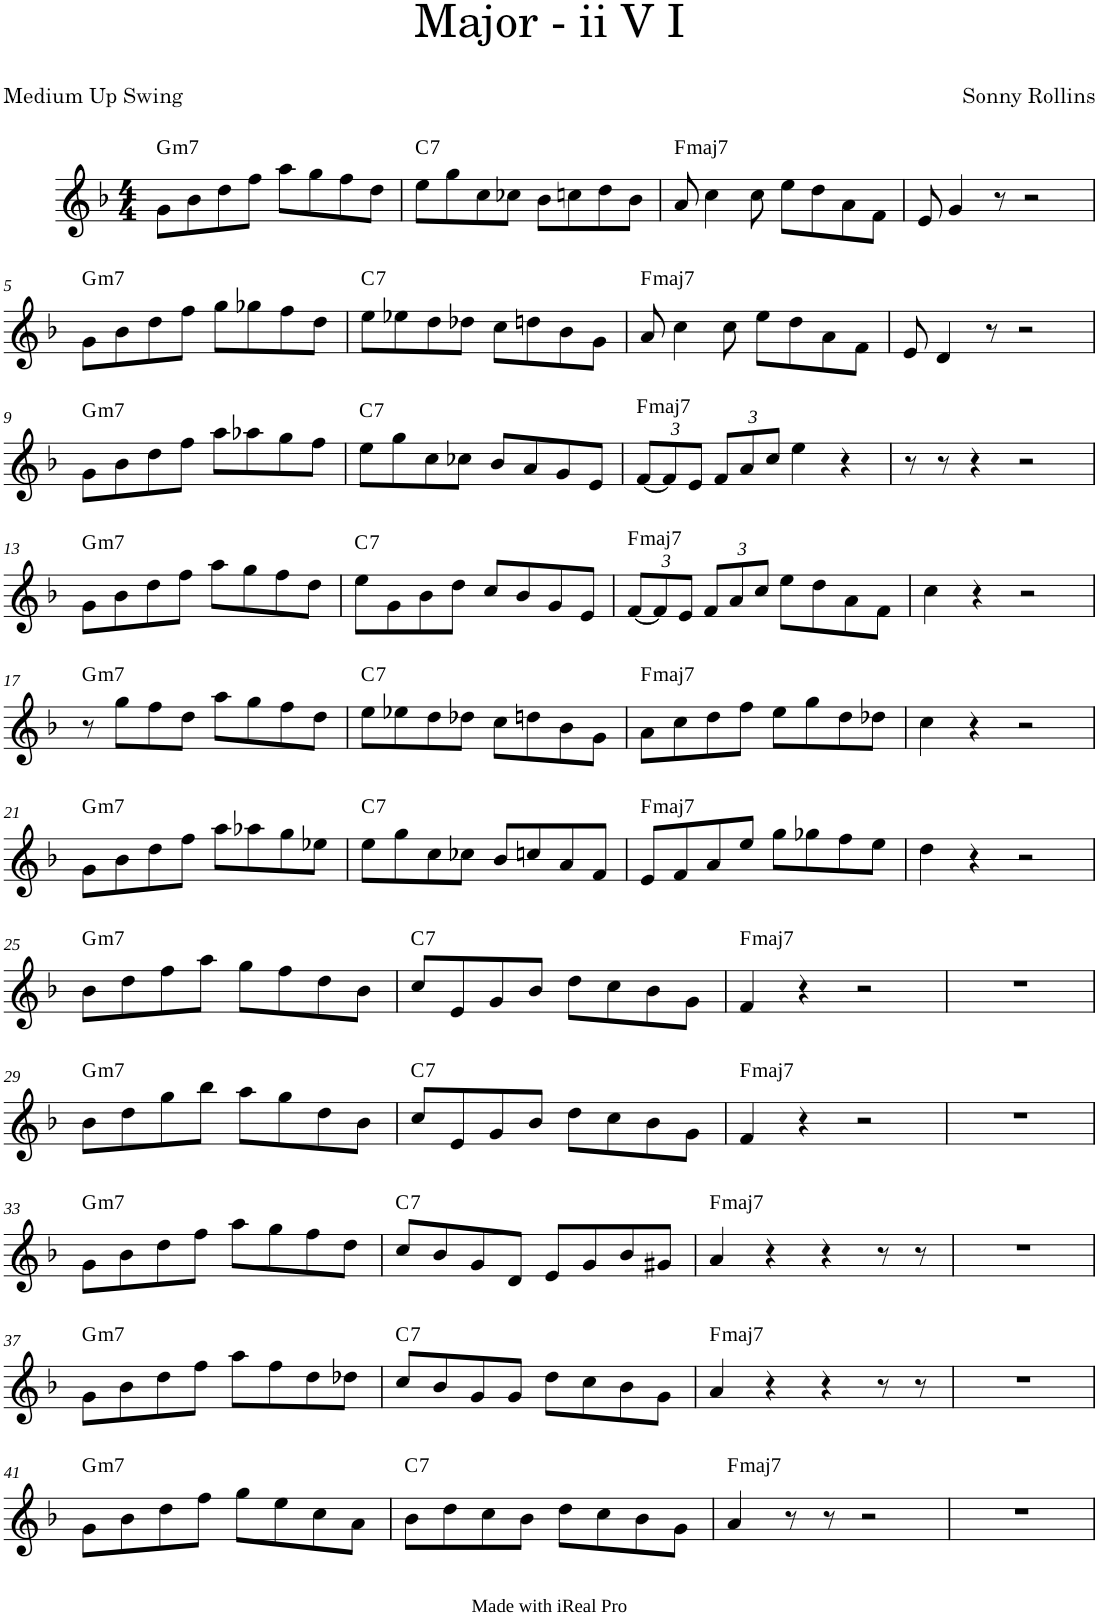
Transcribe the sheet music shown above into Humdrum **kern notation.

**kern	**harte
*part1	*part1
*staff1	*
*I"Lead sheet	*
*clefG2	*
*k[b-]	*
*M4/4	*
=1	=1
!	!LO:H:kt=m7
8g\L	G:min7
8b-\	.
8dd\	.
8ff\J	.
8aa\L	.
8gg\	.
8ff\	.
8dd\J	.
=2	=2
!	!LO:H:kt=7
8ee\L	C:7
8gg\	.
8cc\	.
8cc-X\J	.
8b-\L	.
8ccn\	.
8dd\	.
8b-\J	.
=3	=3
!	!LO:H:kt=maj7
8a/	F:maj7
4cc\	.
8cc\	.
8ee\L	.
8dd\	.
8a\	.
8f\J	.
=4	=4
8e/	.
4g/	.
8r	.
2r	.
!!LO:LB:g=z
=5	=5
!	!LO:H:kt=m7
8g\L	G:min7
8b-\	.
8dd\	.
8ff\J	.
8gg\L	.
8gg-X\	.
8ff\	.
8dd\J	.
=6	=6
!	!LO:H:kt=7
8ee\L	C:7
8ee-X\	.
8dd\	.
8dd-X\J	.
8cc\L	.
8ddn\	.
8b-\	.
8g\J	.
=7	=7
!	!LO:H:kt=maj7
8a/	F:maj7
4cc\	.
8cc\	.
8ee\L	.
8dd\	.
8a\	.
8f\J	.
=8	=8
8e/	.
4d/	.
8r	.
2r	.
!!LO:LB:g=z
=9	=9
!	!LO:H:kt=m7
8g\L	G:min7
8b-\	.
8dd\	.
8ff\J	.
8aa\L	.
8aa-X\	.
8gg\	.
8ff\J	.
=10	=10
!	!LO:H:kt=7
8ee\L	C:7
8gg\	.
8cc\	.
8cc-X\J	.
8b-/L	.
8a/	.
8g/	.
8e/J	.
=11	=11
*Xbrackettup	*
!	!LO:H:kt=maj7
[12f/L	F:maj7
12f/]	.
12e/J	.
12f/L	.
12a/	.
12cc/J	.
4ee\	.
4r	.
=12	=12
8r	.
8r	.
4r	.
2r	.
!!LO:LB:g=z
=13	=13
!	!LO:H:kt=m7
8g\L	G:min7
8b-\	.
8dd\	.
8ff\J	.
8aa\L	.
8gg\	.
8ff\	.
8dd\J	.
=14	=14
!	!LO:H:kt=7
8ee\L	C:7
8g\	.
8b-\	.
8dd\J	.
8cc/L	.
8b-/	.
8g/	.
8e/J	.
=15	=15
!	!LO:H:kt=maj7
[12f/L	F:maj7
12f/]	.
12e/J	.
12f/L	.
12a/	.
12cc/J	.
8ee\L	.
8dd\	.
8a\	.
8f\J	.
=16	=16
4cc\	.
4r	.
2r	.
!!LO:LB:g=z
=17	=17
!	!LO:H:kt=m7
8r	G:min7
8gg\L	.
8ff\	.
8dd\J	.
8aa\L	.
8gg\	.
8ff\	.
8dd\J	.
=18	=18
!	!LO:H:kt=7
8ee\L	C:7
8ee-X\	.
8dd\	.
8dd-X\J	.
8cc\L	.
8ddn\	.
8b-\	.
8g\J	.
=19	=19
!	!LO:H:kt=maj7
8a\L	F:maj7
8cc\	.
8dd\	.
8ff\J	.
8ee\L	.
8gg\	.
8dd\	.
8dd-X\J	.
=20	=20
4cc\	.
4r	.
2r	.
!!LO:LB:g=z
=21	=21
!	!LO:H:kt=m7
8g\L	G:min7
8b-\	.
8dd\	.
8ff\J	.
8aa\L	.
8aa-X\	.
8gg\	.
8ee-X\J	.
=22	=22
!	!LO:H:kt=7
8ee\L	C:7
8gg\	.
8cc\	.
8cc-X\J	.
8b-/L	.
8ccn/	.
8a/	.
8f/J	.
=23	=23
!	!LO:H:kt=maj7
8e/L	F:maj7
8f/	.
8a/	.
8ee/J	.
8gg\L	.
8gg-X\	.
8ff\	.
8ee\J	.
=24	=24
4dd\	.
4r	.
2r	.
!!LO:LB:g=z
=25	=25
!	!LO:H:kt=m7
8b-\L	G:min7
8dd\	.
8ff\	.
8aa\J	.
8gg\L	.
8ff\	.
8dd\	.
8b-\J	.
=26	=26
!	!LO:H:kt=7
8cc/L	C:7
8e/	.
8g/	.
8b-/J	.
8dd\L	.
8cc\	.
8b-\	.
8g\J	.
=27	=27
!	!LO:H:kt=maj7
4f/	F:maj7
4r	.
2r	.
=28	=28
1r	.
!!LO:LB:g=z
=29	=29
!	!LO:H:kt=m7
8b-\L	G:min7
8dd\	.
8gg\	.
8bb-\J	.
8aa\L	.
8gg\	.
8dd\	.
8b-\J	.
=30	=30
!	!LO:H:kt=7
8cc/L	C:7
8e/	.
8g/	.
8b-/J	.
8dd\L	.
8cc\	.
8b-\	.
8g\J	.
=31	=31
!	!LO:H:kt=maj7
4f/	F:maj7
4r	.
2r	.
=32	=32
1r	.
!!LO:LB:g=z
=33	=33
!	!LO:H:kt=m7
8g\L	G:min7
8b-\	.
8dd\	.
8ff\J	.
8aa\L	.
8gg\	.
8ff\	.
8dd\J	.
=34	=34
!	!LO:H:kt=7
8cc/L	C:7
8b-/	.
8g/	.
8d/J	.
8e/L	.
8g/	.
8b-/	.
8g#X/J	.
=35	=35
!	!LO:H:kt=maj7
4a/	F:maj7
4r	.
4r	.
8r	.
8r	.
=36	=36
1r	.
!!LO:LB:g=z
=37	=37
!	!LO:H:kt=m7
8g\L	G:min7
8b-\	.
8dd\	.
8ff\J	.
8aa\L	.
8ff\	.
8dd\	.
8dd-X\J	.
=38	=38
!	!LO:H:kt=7
8cc/L	C:7
8b-/	.
8g/	.
8g/J	.
8dd\L	.
8cc\	.
8b-\	.
8g\J	.
=39	=39
!	!LO:H:kt=maj7
4a/	F:maj7
4r	.
4r	.
8r	.
8r	.
=40	=40
1r	.
!!LO:LB:g=z
=41	=41
!	!LO:H:kt=m7
8g\L	G:min7
8b-\	.
8dd\	.
8ff\J	.
8gg\L	.
8ee\	.
8cc\	.
8a\J	.
=42	=42
!	!LO:H:kt=7
8b-\L	C:7
8dd\	.
8cc\	.
8b-\J	.
8dd\L	.
8cc\	.
8b-\	.
8g\J	.
=43	=43
!	!LO:H:kt=maj7
4a/	F:maj7
8r	.
8r	.
2r	.
=44	=44
1r	.
=	=
*-	*-
